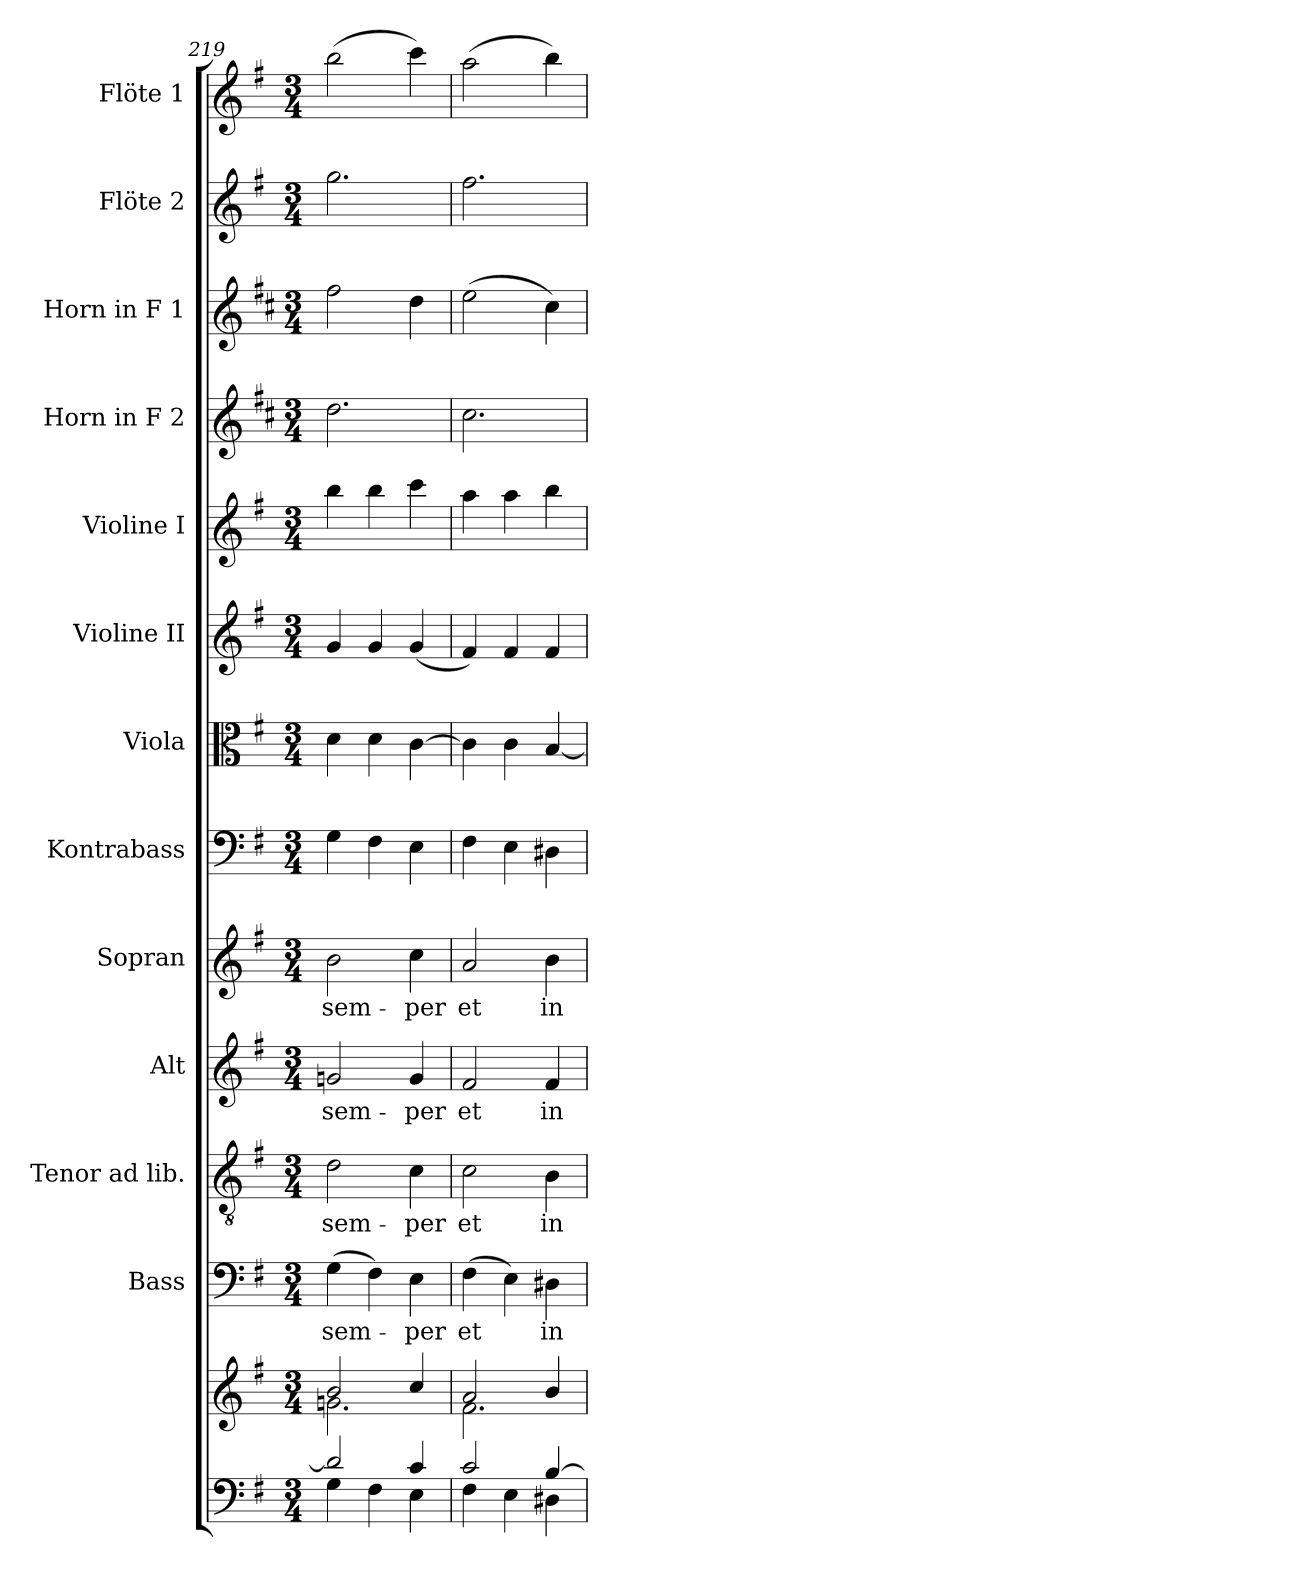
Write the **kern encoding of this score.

**kern	**kern	**kern	**text	**kern	**text	**kern	**text	**kern	**text	**kern	**kern	**kern	**kern	**kern	**kern	**kern	**kern
*part13	*part13	*part12	*part12	*part11	*part11	*part10	*part10	*part9	*part9	*part8	*part7	*part6	*part5	*part4	*part3	*part2	*part1
*staff14	*staff13	*staff12	*staff12	*staff11	*staff11	*staff10	*staff10	*staff9	*staff9	*staff8	*staff7	*staff6	*staff5	*staff4	*staff3	*staff2	*staff1
*	*	*I"Bass	*	*I"Tenor ad lib.	*	*I"Alt	*	*I"Sopran	*	*I"Kontrabass	*I"Viola	*I"Violine II	*I"Violine I	*I"Horn in F 2	*I"Horn in F 1	*I"Flöte 2	*I"Flöte 1
*	*	*I'B.	*	*I'T.	*	*I'A.	*	*I'S.	*	*I'Kb.	*I'Vla.	*I'Vl. II	*I'Vl. I	*	*	*I'Fl. 2	*I'Fl. 1
*clefF4	*clefG2	*clefF4	*	*clefGv2	*	*clefG2	*	*clefG2	*	*clefF4	*clefC3	*clefG2	*clefG2	*clefG2	*clefG2	*clefG2	*clefG2
*	*	*	*	*	*	*	*	*	*	*ITrd7c12	*	*	*	*ITrd4c7	*ITrd4c7	*	*
*k[f#]	*k[f#]	*k[f#]	*	*k[f#]	*	*k[f#]	*	*k[f#]	*	*k[f#]	*k[f#]	*k[f#]	*k[f#]	*k[f#]	*k[f#]	*k[f#]	*k[f#]
*G:	*G:	*G:	*	*G:	*	*G:	*	*G:	*	*G:	*G:	*G:	*G:	*G:	*G:	*G:	*G:
*M3/4	*M3/4	*M3/4	*	*M3/4	*	*M3/4	*	*M3/4	*	*M3/4	*M3/4	*M3/4	*M3/4	*M3/4	*M3/4	*M3/4	*M3/4
=219	=219	=219	=219	=219	=219	=219	=219	=219	=219	=219	=219	=219	=219	=219	=219	=219	=219
*^	*^	*	*	*	*	*	*	*	*	*	*	*	*	*	*	*	*
!	!	!	!	!	!LO:LY:b	!	!LO:LY:b	!	!LO:LY:b	!	!LO:LY:b	!	!	!	!	!	!	!	!
2d/]	4G\	2b/	2.gn\	(>4G\	sem-	2d\	sem-	2gn/	sem-	2b\	sem-	4GG\	4d\	4g/	4bb\	2.g\	2b\	2.gg\	(>2bb\
.	4F#\	.	.	4F#\)	.	.	.	.	.	.	.	4FF#\	4d\	4g/	4bb\	.	.	.	.
!	!	!	!	!	!LO:LY:b	!	!LO:LY:b	!	!LO:LY:b	!	!LO:LY:b	!	!	!	!	!	!	!	!
4c/	4E\	4cc/	.	4E\	-per	4c\	-per	4g/	-per	4cc\	-per	4EE\	[4c\	(<4g/	4ccc\	.	4g\	.	4ccc\)
=220	=220	=220	=220	=220	=220	=220	=220	=220	=220	=220	=220	=220	=220	=220	=220	=220	=220	=220	=220
!	!	!	!	!	!LO:LY:b	!	!LO:LY:b	!	!LO:LY:b	!	!LO:LY:b	!	!	!	!	!	!	!	!
2c/	4F#\	2a/	2.f#\	(>4F#\	et	2c\	et	2f#/	et	2a/	et	4FF#\	4c\]	4f#/)	4aa\	2.f#\	(>2a\	2.ff#\	(>2aa\
.	4E\	.	.	4E\)	.	.	.	.	.	.	.	4EE\	4c\	4f#/	4aa\	.	.	.	.
!	!	!	!	!	!LO:LY:b	!	!LO:LY:b	!	!LO:LY:b	!	!LO:LY:b	!	!	!	!	!	!	!	!
[>4B/	4D#X\	4b/	.	4D#X\	in	4B\	in	4f#/	in	4b\	in	4DD#X\	[4B/	4f#/	4bb\	.	4f#\)	.	4bb\)
*v	*v	*	*	*	*	*	*	*	*	*	*	*	*	*	*	*	*	*	*
*	*v	*v	*	*	*	*	*	*	*	*	*	*	*	*	*	*	*	*
=	=	=	=	=	=	=	=	=	=	=	=	=	=	=	=	=	=
*-	*-	*-	*-	*-	*-	*-	*-	*-	*-	*-	*-	*-	*-	*-	*-	*-	*-
